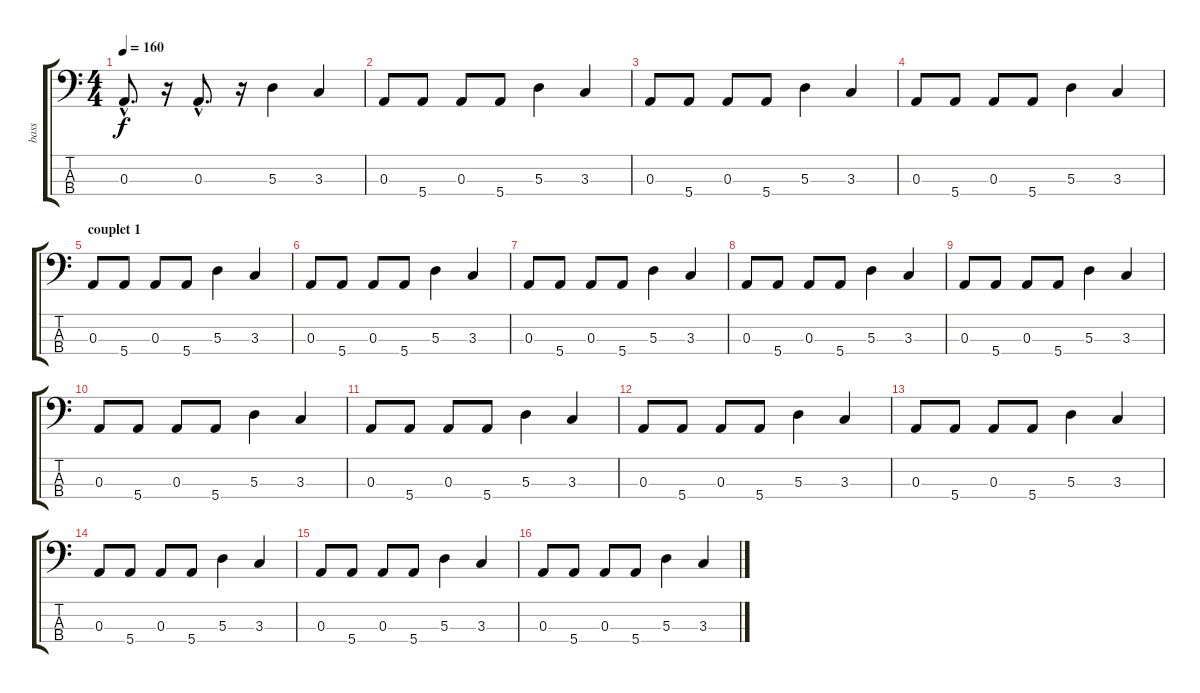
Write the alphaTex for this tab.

\track ("bass" "bass") {instrument electricbassfinger}
\staff {score tabs}
\tuning (G2 D2 A1 E1) {hide}
\ts (4 4)
\tempo 160
\clef f4
\ks c
0.3{hac}.8{d dy f instrument electricbassfinger} r.16 0.3{hac}.8{d} r.16 5.3.4 3.3.4 |
0.3.8 5.4.8 0.3.8 5.4.8 5.3.4 3.3.4 |
0.3.8 5.4.8 0.3.8 5.4.8 5.3.4 3.3.4 |
0.3.8 5.4.8 0.3.8 5.4.8 5.3.4 3.3.4 |
\section ("" "couplet 1")
0.3.8 5.4.8 0.3.8 5.4.8 5.3.4 3.3.4 |
0.3.8 5.4.8 0.3.8 5.4.8 5.3.4 3.3.4 |
0.3.8 5.4.8 0.3.8 5.4.8 5.3.4 3.3.4 |
0.3.8 5.4.8 0.3.8 5.4.8 5.3.4 3.3.4 |
0.3.8 5.4.8 0.3.8 5.4.8 5.3.4 3.3.4 |
0.3.8 5.4.8 0.3.8 5.4.8 5.3.4 3.3.4 |
0.3.8 5.4.8 0.3.8 5.4.8 5.3.4 3.3.4 |
0.3.8 5.4.8 0.3.8 5.4.8 5.3.4 3.3.4 |
0.3.8 5.4.8 0.3.8 5.4.8 5.3.4 3.3.4 |
0.3.8 5.4.8 0.3.8 5.4.8 5.3.4 3.3.4 |
0.3.8 5.4.8 0.3.8 5.4.8 5.3.4 3.3.4 |
0.3.8 5.4.8 0.3.8 5.4.8 5.3.4 3.3.4
